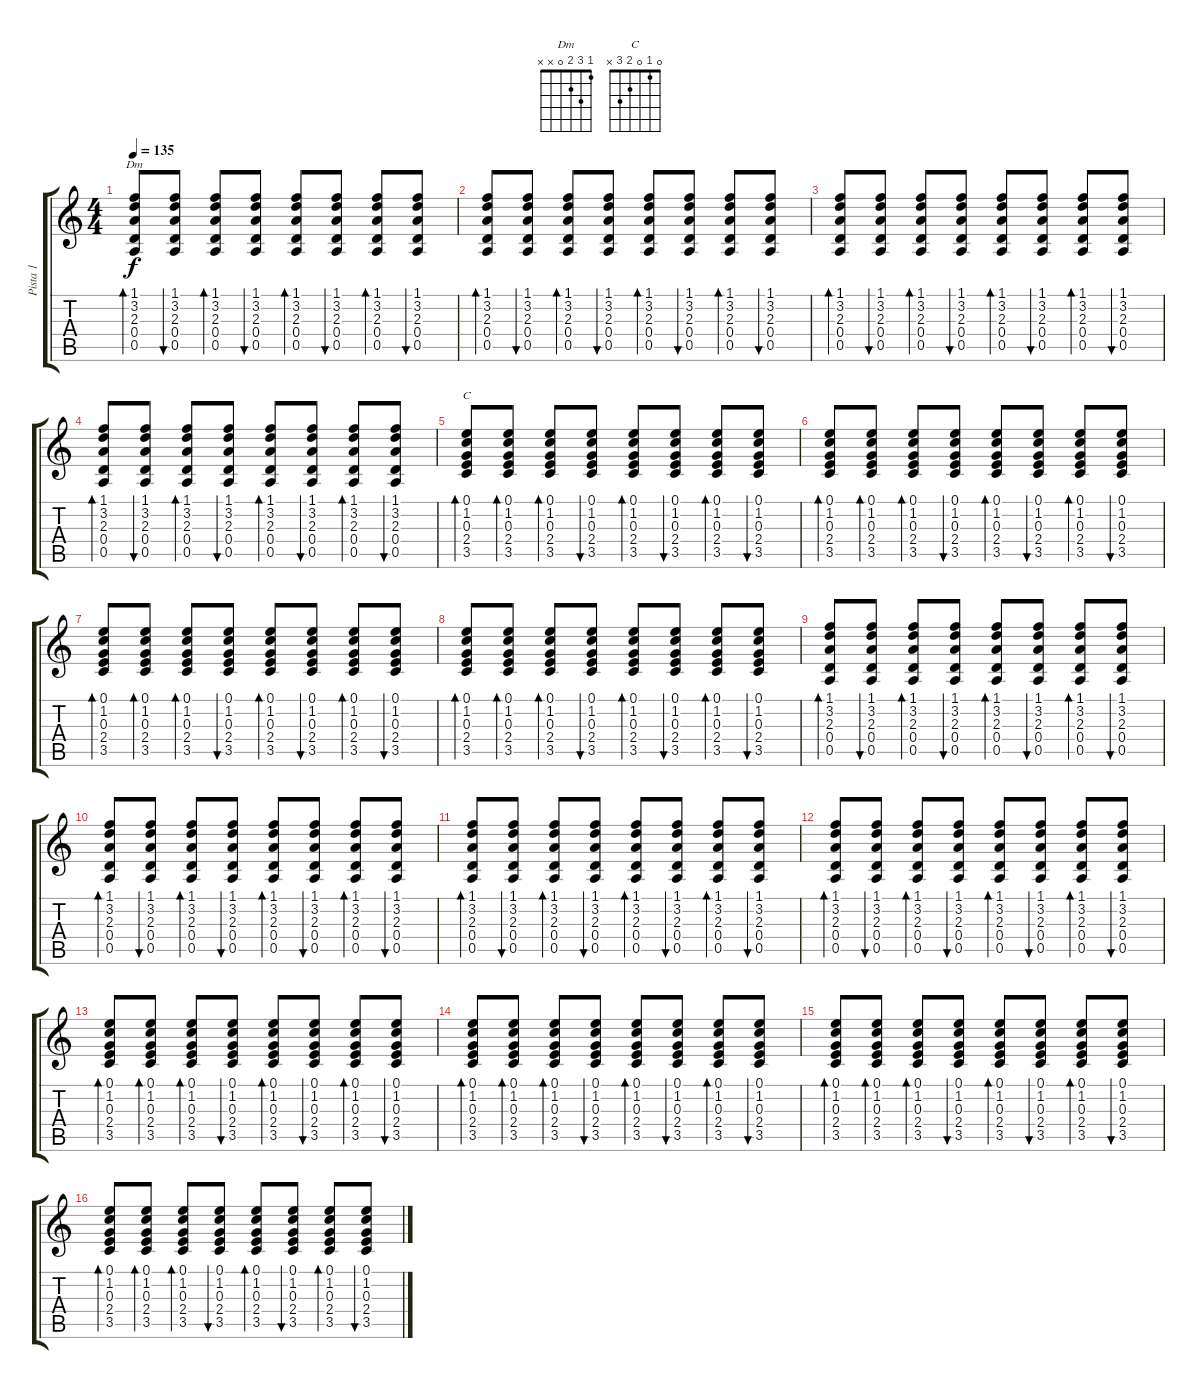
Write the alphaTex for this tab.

\track ("Pista 1" "Pista 1") {instrument acousticguitarsteel}
\staff {score tabs}
\tuning (E4 B3 G3 D3 A2 E2) {hide}
\chord ("Dm" 1 3 2 0 x x)
\chord ("C" 0 1 0 2 3 x)
\ts (4 4)
\tempo 135
\clef g2
\ks c
(1.1 3.2 2.3 0.4 0.5).8{bd 240 ch "Dm" dy f volume 8} (1.1 3.2 2.3 0.4 0.5).8{bu 120} (1.1 3.2 2.3 0.4 0.5).8{bd 120} (1.1 3.2 2.3 0.4 0.5).8{bu 120} (1.1 3.2 2.3 0.4 0.5).8{bd 120} (1.1 3.2 2.3 0.4 0.5).8{bu 120} (1.1 3.2 2.3 0.4 0.5).8{bd 120} (1.1 3.2 2.3 0.4 0.5).8{bu 120} |
(1.1 3.2 2.3 0.4 0.5).8{bd 240} (1.1 3.2 2.3 0.4 0.5).8{bu 120} (1.1 3.2 2.3 0.4 0.5).8{bd 120} (1.1 3.2 2.3 0.4 0.5).8{bu 120} (1.1 3.2 2.3 0.4 0.5).8{bd 120} (1.1 3.2 2.3 0.4 0.5).8{bu 120} (1.1 3.2 2.3 0.4 0.5).8{bd 120} (1.1 3.2 2.3 0.4 0.5).8{bu 120} |
(1.1 3.2 2.3 0.4 0.5).8{bd 240} (1.1 3.2 2.3 0.4 0.5).8{bu 120} (1.1 3.2 2.3 0.4 0.5).8{bd 120} (1.1 3.2 2.3 0.4 0.5).8{bu 120} (1.1 3.2 2.3 0.4 0.5).8{bd 120} (1.1 3.2 2.3 0.4 0.5).8{bu 120} (1.1 3.2 2.3 0.4 0.5).8{bd 120} (1.1 3.2 2.3 0.4 0.5).8{bu 120} |
(1.1 3.2 2.3 0.4 0.5).8{bd 240} (1.1 3.2 2.3 0.4 0.5).8{bu 120} (1.1 3.2 2.3 0.4 0.5).8{bd 120} (1.1 3.2 2.3 0.4 0.5).8{bu 120} (1.1 3.2 2.3 0.4 0.5).8{bd 120} (1.1 3.2 2.3 0.4 0.5).8{bu 120} (1.1 3.2 2.3 0.4 0.5).8{bd 120} (1.1 3.2 2.3 0.4 0.5).8{bu 120} |
(0.1 1.2 0.3 2.4 3.5).8{bd 240 ch "C"} (0.1 1.2 0.3 2.4 3.5).8{bd 120} (0.1 1.2 0.3 2.4 3.5).8{bd 120} (0.1 1.2 0.3 2.4 3.5).8{bu 120} (0.1 1.2 0.3 2.4 3.5).8{bd 120} (0.1 1.2 0.3 2.4 3.5).8{bu 120} (0.1 1.2 0.3 2.4 3.5).8{bd 120} (0.1 1.2 0.3 2.4 3.5).8{bu 120} |
(0.1 1.2 0.3 2.4 3.5).8{bd 240} (0.1 1.2 0.3 2.4 3.5).8{bd 120} (0.1 1.2 0.3 2.4 3.5).8{bd 120} (0.1 1.2 0.3 2.4 3.5).8{bu 120} (0.1 1.2 0.3 2.4 3.5).8{bd 120} (0.1 1.2 0.3 2.4 3.5).8{bu 120} (0.1 1.2 0.3 2.4 3.5).8{bd 120} (0.1 1.2 0.3 2.4 3.5).8{bu 120} |
(0.1 1.2 0.3 2.4 3.5).8{bd 240} (0.1 1.2 0.3 2.4 3.5).8{bd 120} (0.1 1.2 0.3 2.4 3.5).8{bd 120} (0.1 1.2 0.3 2.4 3.5).8{bu 120} (0.1 1.2 0.3 2.4 3.5).8{bd 120} (0.1 1.2 0.3 2.4 3.5).8{bu 120} (0.1 1.2 0.3 2.4 3.5).8{bd 120} (0.1 1.2 0.3 2.4 3.5).8{bu 120} |
(0.1 1.2 0.3 2.4 3.5).8{bd 240} (0.1 1.2 0.3 2.4 3.5).8{bd 120} (0.1 1.2 0.3 2.4 3.5).8{bd 120} (0.1 1.2 0.3 2.4 3.5).8{bu 120} (0.1 1.2 0.3 2.4 3.5).8{bd 120} (0.1 1.2 0.3 2.4 3.5).8{bu 120} (0.1 1.2 0.3 2.4 3.5).8{bd 120} (0.1 1.2 0.3 2.4 3.5).8{bu 120} |
(1.1 3.2 2.3 0.4 0.5).8{bd 240 volume 8} (1.1 3.2 2.3 0.4 0.5).8{bu 120} (1.1 3.2 2.3 0.4 0.5).8{bd 120} (1.1 3.2 2.3 0.4 0.5).8{bu 120} (1.1 3.2 2.3 0.4 0.5).8{bd 120} (1.1 3.2 2.3 0.4 0.5).8{bu 120} (1.1 3.2 2.3 0.4 0.5).8{bd 120} (1.1 3.2 2.3 0.4 0.5).8{bu 120} |
(1.1 3.2 2.3 0.4 0.5).8{bd 240} (1.1 3.2 2.3 0.4 0.5).8{bu 120} (1.1 3.2 2.3 0.4 0.5).8{bd 120} (1.1 3.2 2.3 0.4 0.5).8{bu 120} (1.1 3.2 2.3 0.4 0.5).8{bd 120} (1.1 3.2 2.3 0.4 0.5).8{bu 120} (1.1 3.2 2.3 0.4 0.5).8{bd 120} (1.1 3.2 2.3 0.4 0.5).8{bu 120} |
(1.1 3.2 2.3 0.4 0.5).8{bd 240} (1.1 3.2 2.3 0.4 0.5).8{bu 120} (1.1 3.2 2.3 0.4 0.5).8{bd 120} (1.1 3.2 2.3 0.4 0.5).8{bu 120} (1.1 3.2 2.3 0.4 0.5).8{bd 120} (1.1 3.2 2.3 0.4 0.5).8{bu 120} (1.1 3.2 2.3 0.4 0.5).8{bd 120} (1.1 3.2 2.3 0.4 0.5).8{bu 120} |
(1.1 3.2 2.3 0.4 0.5).8{bd 240} (1.1 3.2 2.3 0.4 0.5).8{bu 120} (1.1 3.2 2.3 0.4 0.5).8{bd 120} (1.1 3.2 2.3 0.4 0.5).8{bu 120} (1.1 3.2 2.3 0.4 0.5).8{bd 120} (1.1 3.2 2.3 0.4 0.5).8{bu 120} (1.1 3.2 2.3 0.4 0.5).8{bd 120} (1.1 3.2 2.3 0.4 0.5).8{bu 120} |
(0.1 1.2 0.3 2.4 3.5).8{bd 240} (0.1 1.2 0.3 2.4 3.5).8{bd 120} (0.1 1.2 0.3 2.4 3.5).8{bd 120} (0.1 1.2 0.3 2.4 3.5).8{bu 120} (0.1 1.2 0.3 2.4 3.5).8{bd 120} (0.1 1.2 0.3 2.4 3.5).8{bu 120} (0.1 1.2 0.3 2.4 3.5).8{bd 120} (0.1 1.2 0.3 2.4 3.5).8{bu 120} |
(0.1 1.2 0.3 2.4 3.5).8{bd 240} (0.1 1.2 0.3 2.4 3.5).8{bd 120} (0.1 1.2 0.3 2.4 3.5).8{bd 120} (0.1 1.2 0.3 2.4 3.5).8{bu 120} (0.1 1.2 0.3 2.4 3.5).8{bd 120} (0.1 1.2 0.3 2.4 3.5).8{bu 120} (0.1 1.2 0.3 2.4 3.5).8{bd 120} (0.1 1.2 0.3 2.4 3.5).8{bu 120} |
(0.1 1.2 0.3 2.4 3.5).8{bd 240} (0.1 1.2 0.3 2.4 3.5).8{bd 120} (0.1 1.2 0.3 2.4 3.5).8{bd 120} (0.1 1.2 0.3 2.4 3.5).8{bu 120} (0.1 1.2 0.3 2.4 3.5).8{bd 120} (0.1 1.2 0.3 2.4 3.5).8{bu 120} (0.1 1.2 0.3 2.4 3.5).8{bd 120} (0.1 1.2 0.3 2.4 3.5).8{bu 120} |
(0.1 1.2 0.3 2.4 3.5).8{bd 240} (0.1 1.2 0.3 2.4 3.5).8{bd 120} (0.1 1.2 0.3 2.4 3.5).8{bd 120} (0.1 1.2 0.3 2.4 3.5).8{bu 120} (0.1 1.2 0.3 2.4 3.5).8{bd 120} (0.1 1.2 0.3 2.4 3.5).8{bu 120} (0.1 1.2 0.3 2.4 3.5).8{bd 120} (0.1 1.2 0.3 2.4 3.5).8{bu 120}
